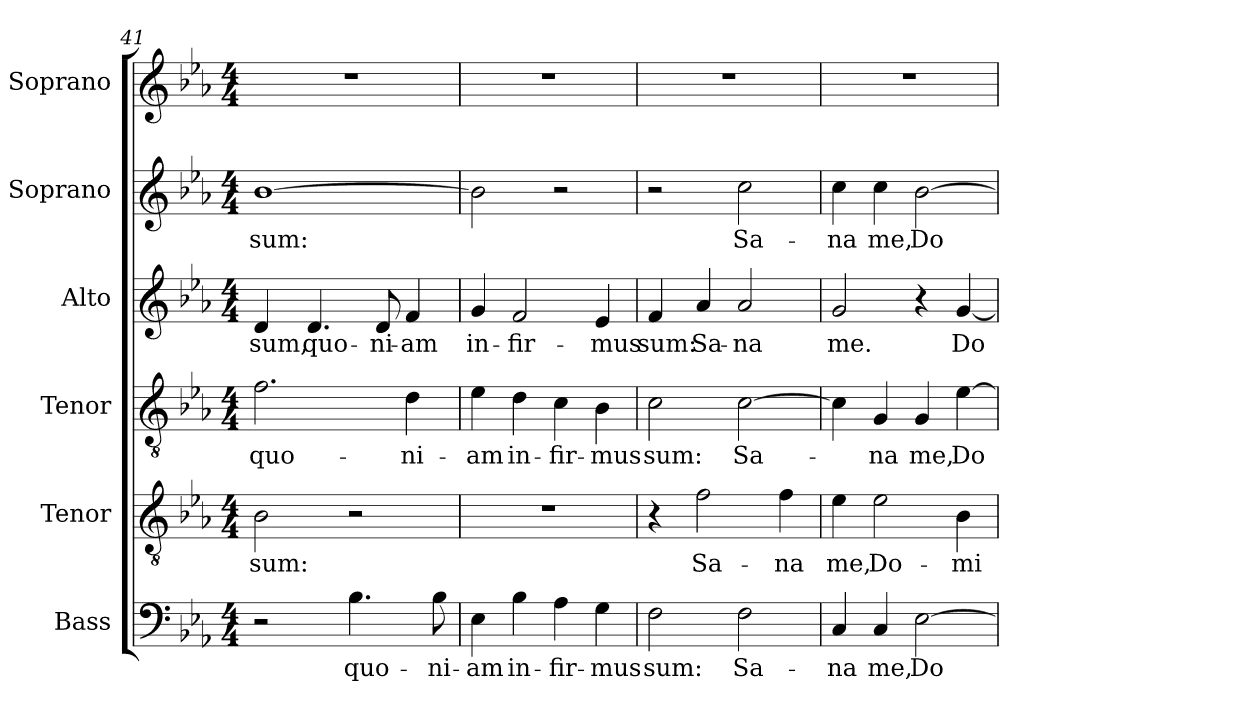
**kern	**text	**kern	**text	**kern	**text	**kern	**text	**kern	**text	**kern
*part6	*part6	*part5	*part5	*part4	*part4	*part3	*part3	*part2	*part2	*part1
*staff6	*staff6	*staff5	*staff5	*staff4	*staff4	*staff3	*staff3	*staff2	*staff2	*staff1
*I"Bass	*	*I"Tenor	*	*I"Tenor	*	*I"Alto	*	*I"Soprano	*	*I"Soprano
*I'B	*	*I'T	*	*I'T	*	*I'A	*	*I'S	*	*I'S
*clefF4	*	*clefGv2	*	*clefGv2	*	*clefG2	*	*clefG2	*	*clefG2
*	*	*ITrd7c12	*	*ITrd7c12	*	*	*	*	*	*
*k[b-e-a-]	*	*k[b-e-a-]	*	*k[b-e-a-]	*	*k[b-e-a-]	*	*k[b-e-a-]	*	*k[b-e-a-]
*E-:	*	*E-:	*	*E-:	*	*E-:	*	*E-:	*	*E-:
*M4/4	*	*M4/4	*	*M4/4	*	*M4/4	*	*M4/4	*	*M4/4
=41	=41	=41	=41	=41	=41	=41	=41	=41	=41	=41
!	!	!	!LO:LY:b:color=#000000	!	!	!	!	!	!	!
!	!	!	!	!	!LO:LY:b:color=#000000	!	!	!	!	!
!	!	!	!	!	!	!	!LO:LY:b:color=#000000	!	!	!
!	!	!	!	!	!	!	!	!	!LO:LY:b:color=#000000	!
2r	.	2BB-i\	sum:	2.Fi\	quo-	4di/	sum,	[1b-i	sum:	1r
!	!	!	!	!	!	!	!LO:LY:b:color=#000000	!	!	!
.	.	.	.	.	.	4.di/	quo-	.	.	.
!	!LO:LY:b:color=#000000	!	!	!	!	!	!	!	!	!
4.B-i\	quo-	2r	.	.	.	.	.	.	.	.
!	!	!	!	!	!	!	!LO:LY:b:color=#000000	!	!	!
.	.	.	.	.	.	8di/	-ni-	.	.	.
!	!	!	!	!	!LO:LY:b:color=#000000	!	!	!	!	!
!	!	!	!	!	!	!	!LO:LY:b:color=#000000	!	!	!
.	.	.	.	4Di\	-ni-	4fi/	-am	.	.	.
!	!LO:LY:b:color=#000000	!	!	!	!	!	!	!	!	!
8B-i\	-ni-	.	.	.	.	.	.	.	.	.
!!LO:LB:g=z
=42	=42	=42	=42	=42	=42	=42	=42	=42	=42	=42
!	!LO:LY:b:color=#000000	!	!	!	!	!	!	!	!	!
!	!	!	!	!	!LO:LY:b:color=#000000	!	!	!	!	!
!	!	!	!	!	!	!	!LO:LY:b:color=#000000	!	!	!
4E-i\	-am	1r	.	4E-i\	-am	4gi/	in-	2b-i\]	.	1r
!	!LO:LY:b:color=#000000	!	!	!	!	!	!	!	!	!
!	!	!	!	!	!LO:LY:b:color=#000000	!	!	!	!	!
!	!	!	!	!	!	!	!LO:LY:b:color=#000000	!	!	!
4B-i\	in-	.	.	4Di\	in-	2fi/	-fir-	.	.	.
!	!LO:LY:b:color=#000000	!	!	!	!	!	!	!	!	!
!	!	!	!	!	!LO:LY:b:color=#000000	!	!	!	!	!
4A-i\	-fir-	.	.	4Ci\	-fir-	.	.	2r	.	.
!	!LO:LY:b:color=#000000	!	!	!	!	!	!	!	!	!
!	!	!	!	!	!LO:LY:b:color=#000000	!	!	!	!	!
!	!	!	!	!	!	!	!LO:LY:b:color=#000000	!	!	!
4Gi\	-mus	.	.	4BB-i\	-mus	4e-i/	-mus	.	.	.
=43	=43	=43	=43	=43	=43	=43	=43	=43	=43	=43
!	!LO:LY:b:color=#000000	!	!	!	!	!	!	!	!	!
!	!	!	!	!	!LO:LY:b:color=#000000	!	!	!	!	!
!	!	!	!	!	!	!	!LO:LY:b:color=#000000	!	!	!
2Fi\	sum:	4r	.	2Ci\	sum:	4fi/	sum:	2r	.	1r
!	!	!	!LO:LY:b:color=#000000	!	!	!	!	!	!	!
!	!	!	!	!	!	!	!LO:LY:b:color=#000000	!	!	!
.	.	2Fi\	Sa-	.	.	4a-i/	Sa-	.	.	.
!	!LO:LY:b:color=#000000	!	!	!	!	!	!	!	!	!
!	!	!	!	!	!LO:LY:b:color=#000000	!	!	!	!	!
!	!	!	!	!	!	!	!LO:LY:b:color=#000000	!	!	!
!	!	!	!	!	!	!	!	!	!LO:LY:b:color=#000000	!
2Fi\	Sa-	.	.	[2Ci\	Sa-	2a-i/	-na	2cci\	Sa-	.
!	!	!	!LO:LY:b:color=#000000	!	!	!	!	!	!	!
.	.	4Fi\	-na	.	.	.	.	.	.	.
=44	=44	=44	=44	=44	=44	=44	=44	=44	=44	=44
!	!LO:LY:b:color=#000000	!	!	!	!	!	!	!	!	!
!	!	!	!LO:LY:b:color=#000000	!	!	!	!	!	!	!
!	!	!	!	!	!	!	!LO:LY:b:color=#000000	!	!	!
!	!	!	!	!	!	!	!	!	!LO:LY:b:color=#000000	!
4Ci/	-na	4E-i\	me,	4Ci\]	.	2gi/	me.	4cci\	-na	1r
!	!LO:LY:b:color=#000000	!	!	!	!	!	!	!	!	!
!	!	!	!LO:LY:b:color=#000000	!	!	!	!	!	!	!
!	!	!	!	!	!LO:LY:b:color=#000000	!	!	!	!	!
!	!	!	!	!	!	!	!	!	!LO:LY:b:color=#000000	!
4Ci/	me,	2E-i\	Do-	4GGi/	-na	.	.	4cci\	me,	.
!	!LO:LY:b:color=#000000	!	!	!	!	!	!	!	!	!
!	!	!	!	!	!LO:LY:b:color=#000000	!	!	!	!	!
!	!	!	!	!	!	!	!	!	!LO:LY:b:color=#000000	!
[2E-i\	Do-	.	.	4GGi/	me,	4r	.	[2b-i\	Do-	.
!	!	!	!LO:LY:b:color=#000000	!	!	!	!	!	!	!
!	!	!	!	!	!LO:LY:b:color=#000000	!	!	!	!	!
!	!	!	!	!	!	!	!LO:LY:b:color=#000000	!	!	!
.	.	4BB-i\	-mi-	[4E-i\	Do-	[4gi/	Do-	.	.	.
=	=	=	=	=	=	=	=	=	=	=
*-	*-	*-	*-	*-	*-	*-	*-	*-	*-	*-
